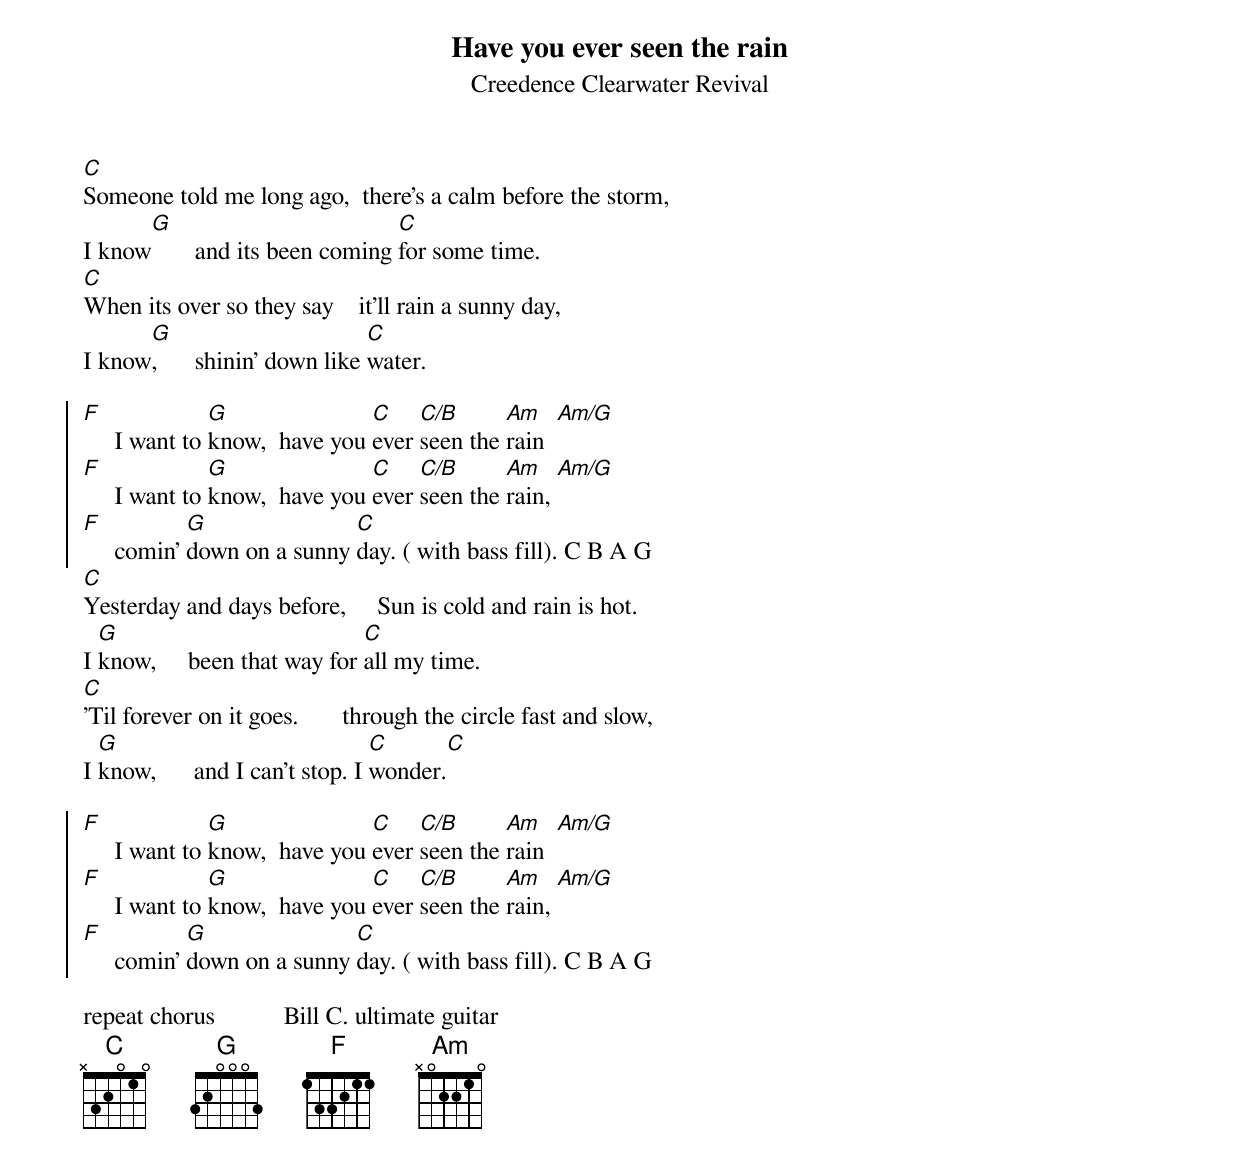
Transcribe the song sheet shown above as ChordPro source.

{title:Have you ever seen the rain}
{subtitle:Creedence Clearwater Revival}
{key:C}
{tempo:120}

[C]Someone told me long ago,  there's a calm before the storm,
I know[G]       and its been coming [C]for some time.
[C]When its over so they say    it'll rain a sunny day,
I know[G],      shinin' down like [C]water.

{soc}
[F]     I want to [G]know,  have you [C]ever [C/B]seen the [Am]rain  [Am/G]
[F]     I want to [G]know,  have you [C]ever [C/B]seen the [Am]rain, [Am/G]
[F]     comin' [G]down on a sunny [C]day. ( with bass fill). C B A G
{eoc}
[C]Yesterday and days before,     Sun is cold and rain is hot.
I [G]know,     been that way for [C]all my time.
[C]'Til forever on it goes.       through the circle fast and slow,
I [G]know,      and I can't stop. I [C]wonder.[C]

{soc}
[F]     I want to [G]know,  have you [C]ever [C/B]seen the [Am]rain  [Am/G]
[F]     I want to [G]know,  have you [C]ever [C/B]seen the [Am]rain, [Am/G]
[F]     comin' [G]down on a sunny [C]day. ( with bass fill). C B A G
{eoc}

repeat chorus           Bill C. ultimate guitar
